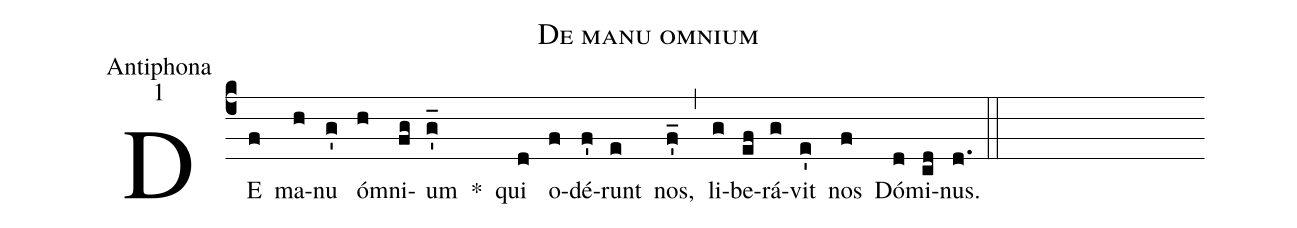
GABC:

name:De manu omnium;
office-part:Antiphona;
mode:1;
%%
(c4) DE(f) ma(h)nu(g') ó(h)mni(fg)um(g'_) *() qui(d) o(f)dé(f')runt(e) nos,(f'_) (,) li(g)be(ef)rá(g)vit(e') nos(f) Dó(d)mi(cd)nus.(d.) (::)
